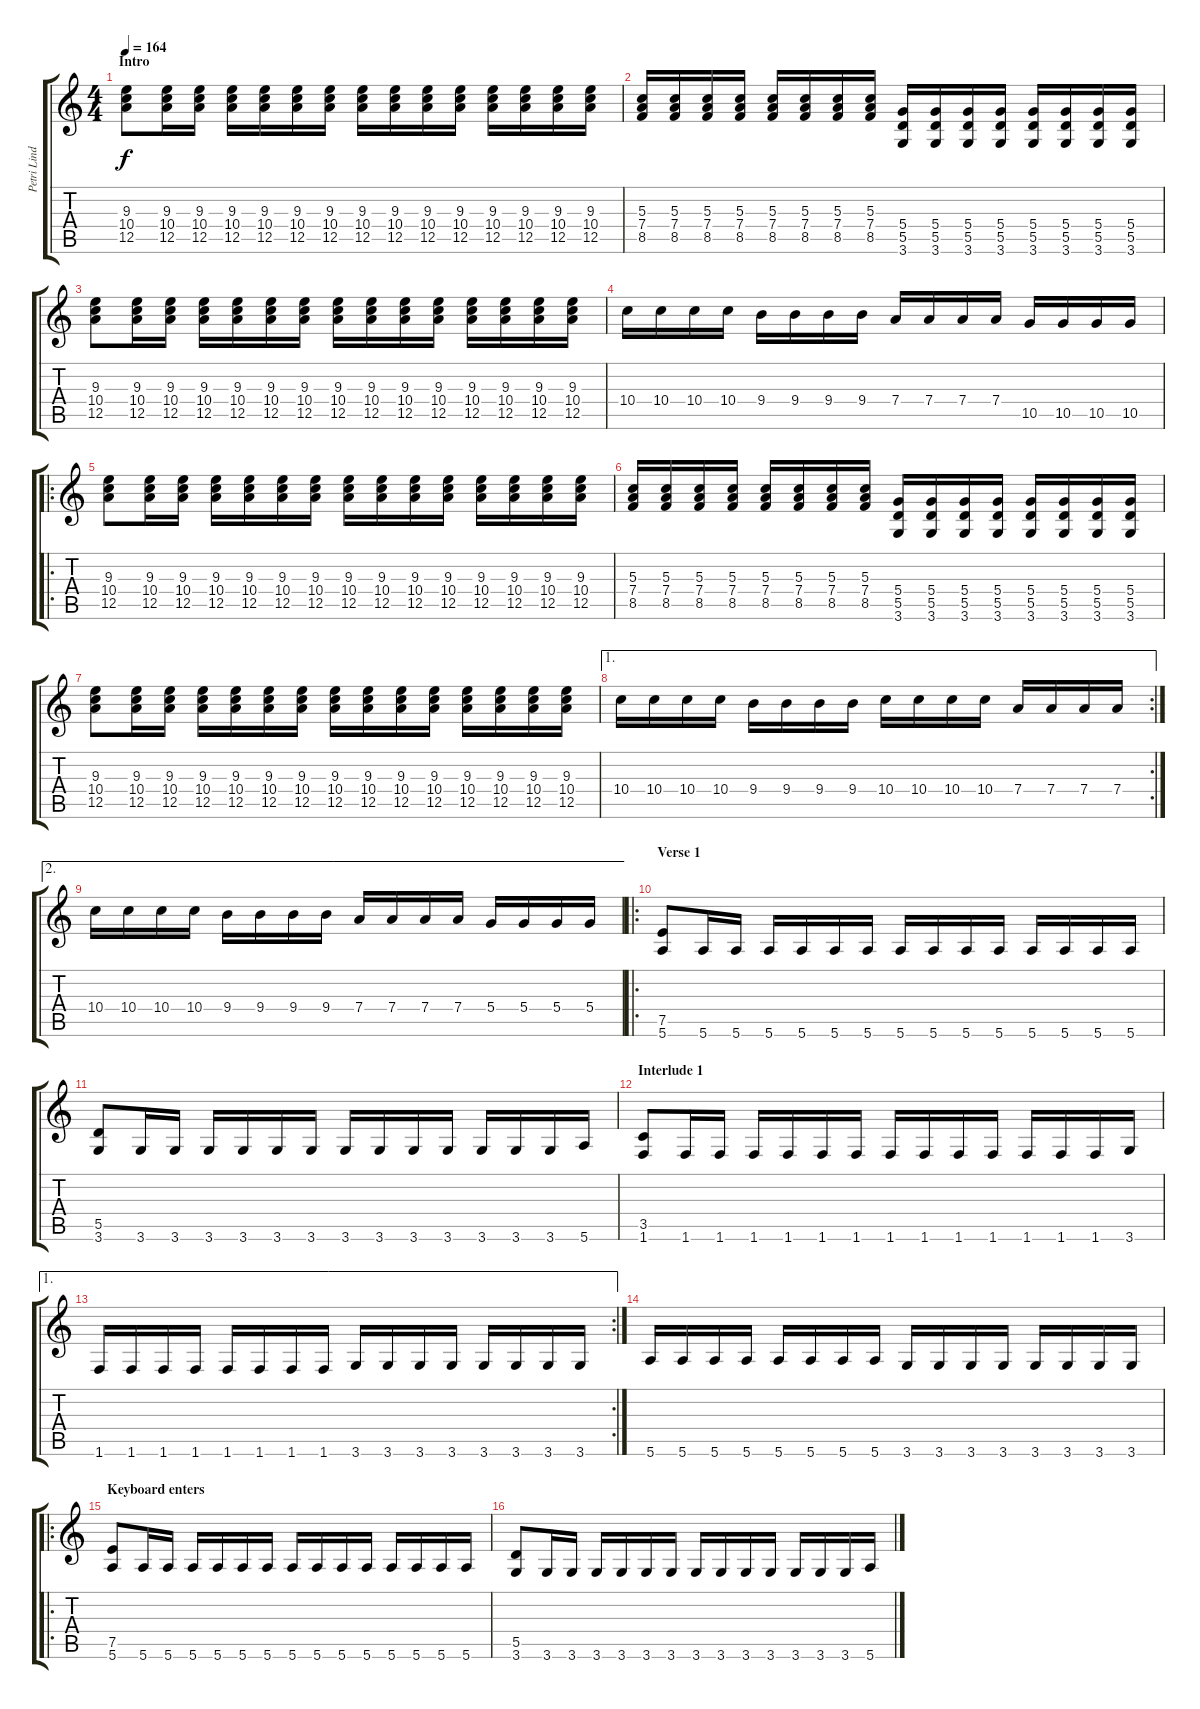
\track ("Petri Lindroos - Guitars, vocals" "Petri Lind") {instrument distortionguitar}
\staff {score tabs}
\tuning (E4 B3 G3 D3 A2 E2) {hide}
\ts (4 4)
\section ("" "Intro")
\tempo 164
\clef g2
\ks c
(9.3 10.4 12.5).8{dy f instrument distortionguitar} (9.3 10.4 12.5).16 (9.3 10.4 12.5).16 (9.3 10.4 12.5).16 (9.3 10.4 12.5).16 (9.3 10.4 12.5).16 (9.3 10.4 12.5).16 (9.3 10.4 12.5).16 (9.3 10.4 12.5).16 (9.3 10.4 12.5).16 (9.3 10.4 12.5).16 (9.3 10.4 12.5).16 (9.3 10.4 12.5).16 (9.3 10.4 12.5).16 (9.3 10.4 12.5).16 |
(5.3 7.4 8.5).16 (5.3 7.4 8.5).16 (5.3 7.4 8.5).16 (5.3 7.4 8.5).16 (5.3 7.4 8.5).16 (5.3 7.4 8.5).16 (5.3 7.4 8.5).16 (5.3 7.4 8.5).16 (5.4 5.5 3.6).16 (5.4 5.5 3.6).16 (5.4 5.5 3.6).16 (5.4 5.5 3.6).16 (5.4 5.5 3.6).16 (5.4 5.5 3.6).16 (5.4 5.5 3.6).16 (5.4 5.5 3.6).16 |
(9.3 10.4 12.5).8 (9.3 10.4 12.5).16 (9.3 10.4 12.5).16 (9.3 10.4 12.5).16 (9.3 10.4 12.5).16 (9.3 10.4 12.5).16 (9.3 10.4 12.5).16 (9.3 10.4 12.5).16 (9.3 10.4 12.5).16 (9.3 10.4 12.5).16 (9.3 10.4 12.5).16 (9.3 10.4 12.5).16 (9.3 10.4 12.5).16 (9.3 10.4 12.5).16 (9.3 10.4 12.5).16 |
10.4.16 10.4.16 10.4.16 10.4.16 9.4.16 9.4.16 9.4.16 9.4.16 7.4.16 7.4.16 7.4.16 7.4.16 10.5.16 10.5.16 10.5.16 10.5.16 |
\ro
(9.3 10.4 12.5).8 (9.3 10.4 12.5).16 (9.3 10.4 12.5).16 (9.3 10.4 12.5).16 (9.3 10.4 12.5).16 (9.3 10.4 12.5).16 (9.3 10.4 12.5).16 (9.3 10.4 12.5).16 (9.3 10.4 12.5).16 (9.3 10.4 12.5).16 (9.3 10.4 12.5).16 (9.3 10.4 12.5).16 (9.3 10.4 12.5).16 (9.3 10.4 12.5).16 (9.3 10.4 12.5).16 |
(5.3 7.4 8.5).16 (5.3 7.4 8.5).16 (5.3 7.4 8.5).16 (5.3 7.4 8.5).16 (5.3 7.4 8.5).16 (5.3 7.4 8.5).16 (5.3 7.4 8.5).16 (5.3 7.4 8.5).16 (5.4 5.5 3.6).16 (5.4 5.5 3.6).16 (5.4 5.5 3.6).16 (5.4 5.5 3.6).16 (5.4 5.5 3.6).16 (5.4 5.5 3.6).16 (5.4 5.5 3.6).16 (5.4 5.5 3.6).16 |
(9.3 10.4 12.5).8 (9.3 10.4 12.5).16 (9.3 10.4 12.5).16 (9.3 10.4 12.5).16 (9.3 10.4 12.5).16 (9.3 10.4 12.5).16 (9.3 10.4 12.5).16 (9.3 10.4 12.5).16 (9.3 10.4 12.5).16 (9.3 10.4 12.5).16 (9.3 10.4 12.5).16 (9.3 10.4 12.5).16 (9.3 10.4 12.5).16 (9.3 10.4 12.5).16 (9.3 10.4 12.5).16 |
\ae 1
\rc 2
10.4.16 10.4.16 10.4.16 10.4.16 9.4.16 9.4.16 9.4.16 9.4.16 10.4.16 10.4.16 10.4.16 10.4.16 7.4.16 7.4.16 7.4.16 7.4.16 |
\ae 2
10.4.16 10.4.16 10.4.16 10.4.16 9.4.16 9.4.16 9.4.16 9.4.16 7.4.16 7.4.16 7.4.16 7.4.16 5.4.16 5.4.16 5.4.16 5.4.16 |
\ro
\section ("" "Verse 1")
(7.5 5.6).8 5.6.16 5.6.16 5.6.16 5.6.16 5.6.16 5.6.16 5.6.16 5.6.16 5.6.16 5.6.16 5.6.16 5.6.16 5.6.16 5.6.16 |
(5.5 3.6).8 3.6.16 3.6.16 3.6.16 3.6.16 3.6.16 3.6.16 3.6.16 3.6.16 3.6.16 3.6.16 3.6.16 3.6.16 3.6.16 5.6.16 |
\section ("" "Interlude 1")
(3.5 1.6).8 1.6.16 1.6.16 1.6.16 1.6.16 1.6.16 1.6.16 1.6.16 1.6.16 1.6.16 1.6.16 1.6.16 1.6.16 1.6.16 3.6.16 |
\ae 1
\rc 2
1.6.16 1.6.16 1.6.16 1.6.16 1.6.16 1.6.16 1.6.16 1.6.16 3.6.16 3.6.16 3.6.16 3.6.16 3.6.16 3.6.16 3.6.16 3.6.16 |
5.6.16 5.6.16 5.6.16 5.6.16 5.6.16 5.6.16 5.6.16 5.6.16 3.6.16 3.6.16 3.6.16 3.6.16 3.6.16 3.6.16 3.6.16 3.6.16 |
\ro
\section ("" "Keyboard enters")
(7.5 5.6).8 5.6.16 5.6.16 5.6.16 5.6.16 5.6.16 5.6.16 5.6.16 5.6.16 5.6.16 5.6.16 5.6.16 5.6.16 5.6.16 5.6.16 |
(5.5 3.6).8 3.6.16 3.6.16 3.6.16 3.6.16 3.6.16 3.6.16 3.6.16 3.6.16 3.6.16 3.6.16 3.6.16 3.6.16 3.6.16 5.6.16
